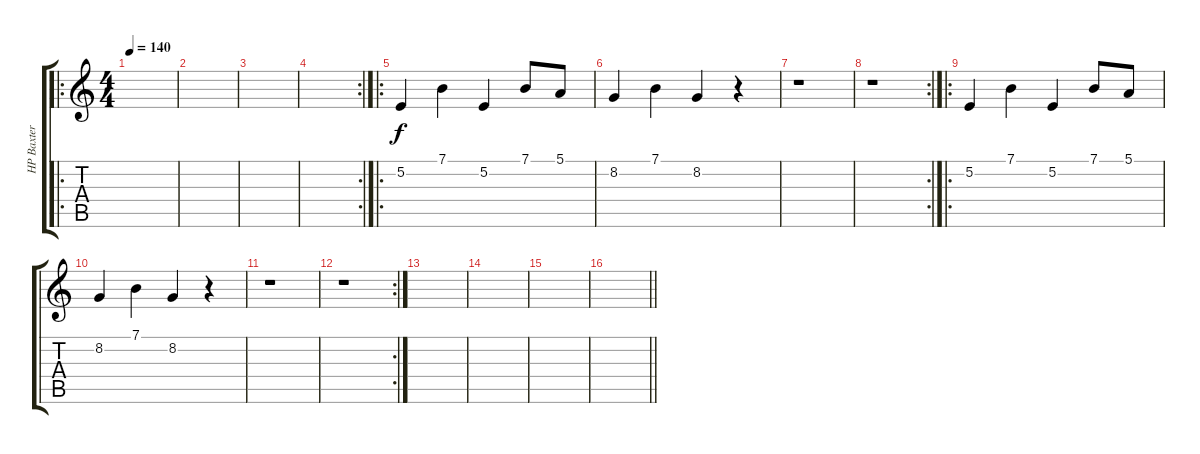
\track ("HP Baxter" "HP Baxter") {instrument lead2sawtooth}
\staff {score tabs}
\tuning (E4 B3 G3 D3 A2 E2) {hide}
\ro
\ts (4 4)
\tempo 140
\clef g2
\ks c
|
|
|
\rc 2
|
\ro
5.2.4 7.1.4 5.2.4 7.1.8 5.1.8 |
8.2.4 7.1.4 8.2.4 r.4 |
r.1 |
\rc 2
r.1 |
\ro
5.2.4 7.1.4 5.2.4 7.1.8 5.1.8 |
8.2.4 7.1.4 8.2.4 r.4 |
r.1 |
\rc 2
r.1 |
|
|
|
\barLineRight lightlight
